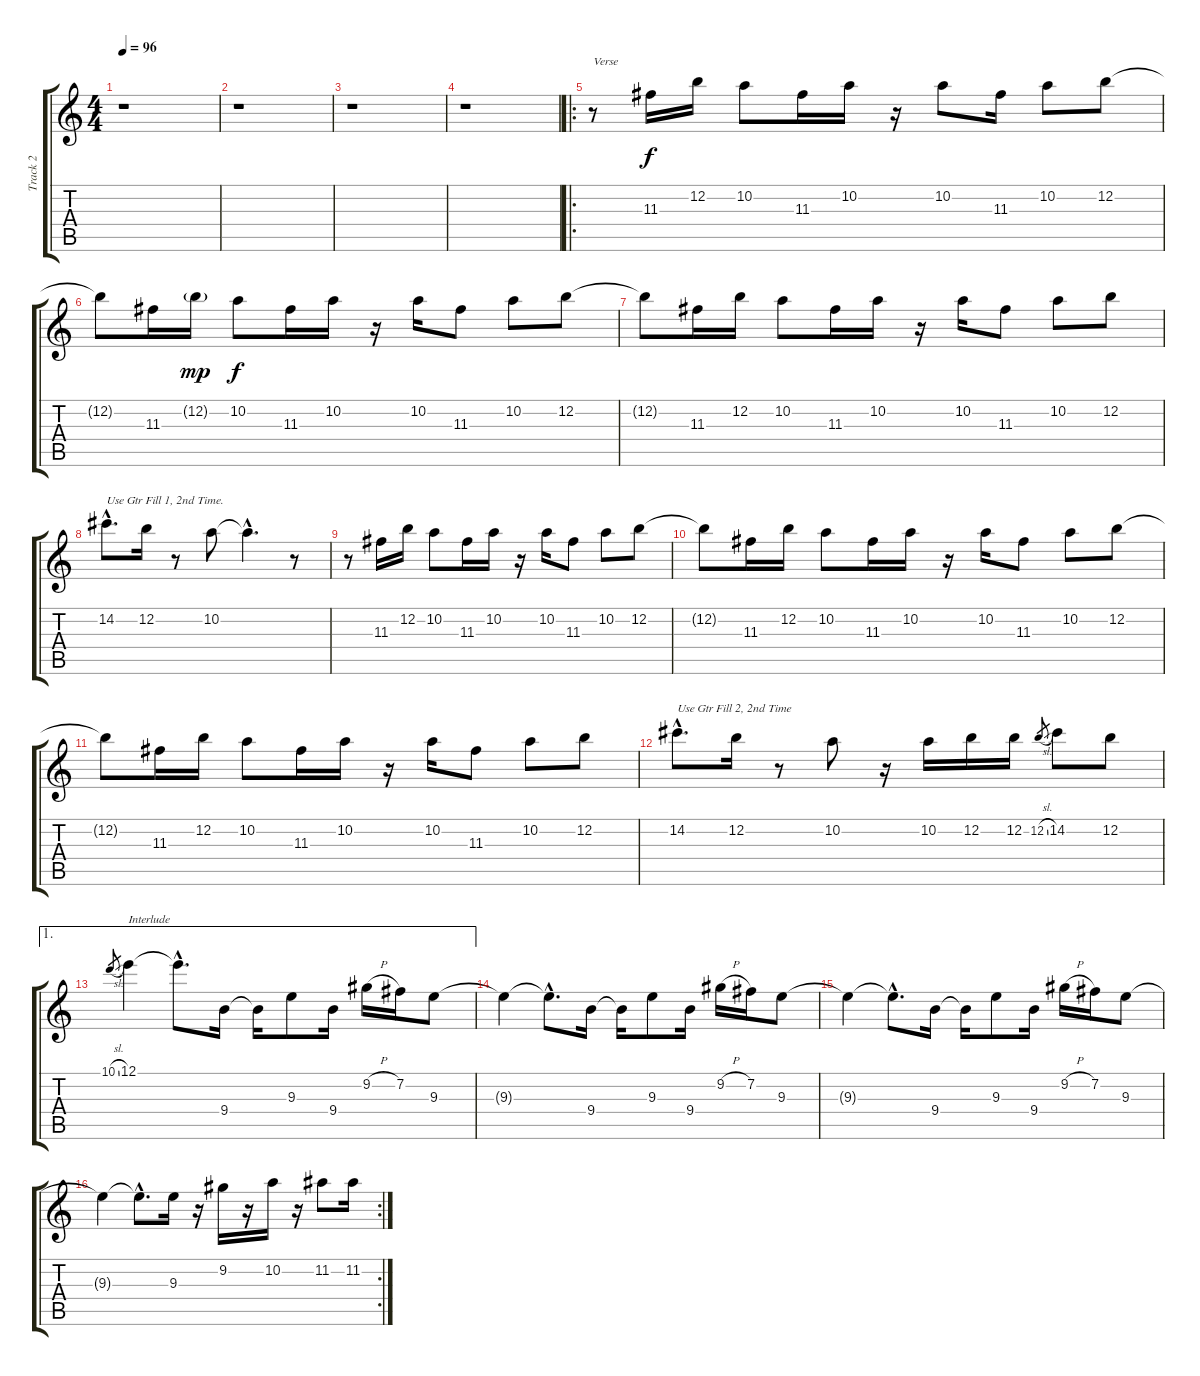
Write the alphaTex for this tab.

\track ("Track 2" "Track 2") {instrument overdrivenguitar}
\staff {score tabs}
\tuning (E4 B3 G3 D3 A2 E2) {hide}
\ts (4 4)
\tempo 96
\clef g2
\ks c
r.1{dy f instrument overdrivenguitar} |
r.1 |
r.1 |
r.1 |
\ro
r.8{txt "Verse"} 11.3.16 12.2.16 10.2.8 11.3.16 10.2.16 r.16 10.2.8 11.3.16 10.2.8 12.2.8 |
12.2{t}.8 11.3.16 12.2{g}.16{dy mp} 10.2.8{dy f} 11.3.16 10.2.16 r.16 10.2.16 11.3.8 10.2.8 12.2.8 |
12.2{t}.8 11.3.16 12.2.16 10.2.8 11.3.16 10.2.16 r.16 10.2.16 11.3.8 10.2.8 12.2.8 |
14.2{hac}.8{d txt "Use Gtr Fill 1, 2nd Time."} 12.2.16 r.8 10.2.8 10.2{hac t}.4{d} r.8 |
r.8 11.3.16 12.2.16 10.2.8 11.3.16 10.2.16 r.16 10.2.16 11.3.8 10.2.8 12.2.8 |
12.2{t}.8 11.3.16 12.2.16 10.2.8 11.3.16 10.2.16 r.16 10.2.16 11.3.8 10.2.8 12.2.8 |
12.2{t}.8 11.3.16 12.2.16 10.2.8 11.3.16 10.2.16 r.16 10.2.16 11.3.8 10.2.8 12.2.8 |
14.2{hac}.8{d txt "Use Gtr Fill 2, 2nd Time"} 12.2.16 r.8 10.2.8 r.16 10.2.16 12.2.16 12.2.16 12.2{sl}.8{gr} 14.2.8 12.2.8 |
\ae 1
10.1{sl}.8{gr} 12.1.4{txt "Interlude"} 12.1{hac t}.8{d} 9.4.16 9.4{t}.16 9.3.8 9.4.16 9.2{h}.16 7.2.16 9.3.8 |
9.3{t}.4 9.3{hac t}.8{d} 9.4.16 9.4{t}.16 9.3.8 9.4.16 9.2{h}.16 7.2.16 9.3.8 |
9.3{t}.4 9.3{hac t}.8{d} 9.4.16 9.4{t}.16 9.3.8 9.4.16 9.2{h}.16 7.2.16 9.3.8 |
\rc 2
9.3{t}.4 9.3{hac t}.8{d} 9.3.16 r.16 9.2.16 r.16 10.2.16 r.16 11.2.8 11.2.16
